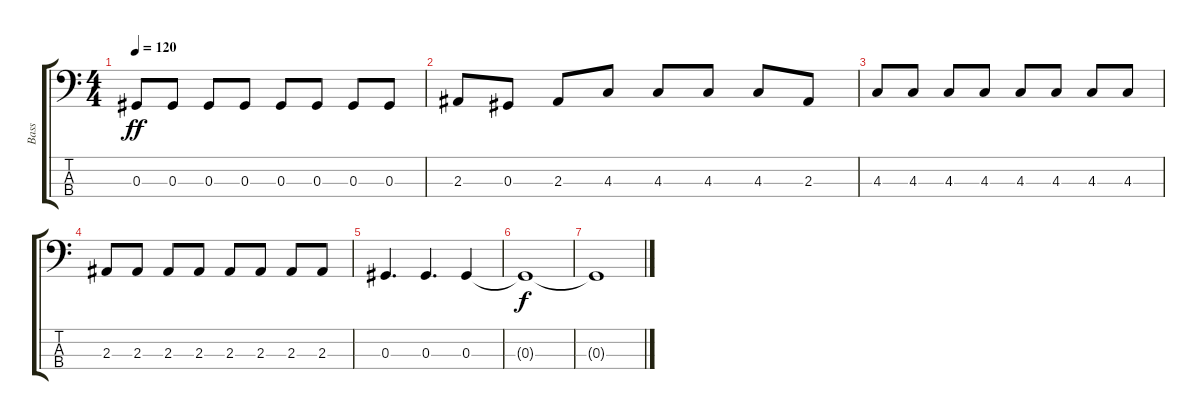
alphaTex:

\track ("Bass" "Bass") {instrument electricbasspick}
\staff {score tabs}
\tuning (Gb2 Db2 Ab1 Db1) {hide}
\ts (4 4)
\tempo 120
\clef f4
\ks c
0.3.8{dy ff} 0.3.8 0.3.8 0.3.8 0.3.8 0.3.8 0.3.8 0.3.8 |
2.3.8 0.3.8 2.3.8 4.3.8 4.3.8 4.3.8 4.3.8 2.3.8 |
4.3.8 4.3.8 4.3.8 4.3.8 4.3.8 4.3.8 4.3.8 4.3.8 |
2.3.8 2.3.8 2.3.8 2.3.8 2.3.8 2.3.8 2.3.8 2.3.8 |
0.3.4{d} 0.3.4{d} 0.3.4 |
0.3{t}.1{dy f} |
0.3{t}.1
